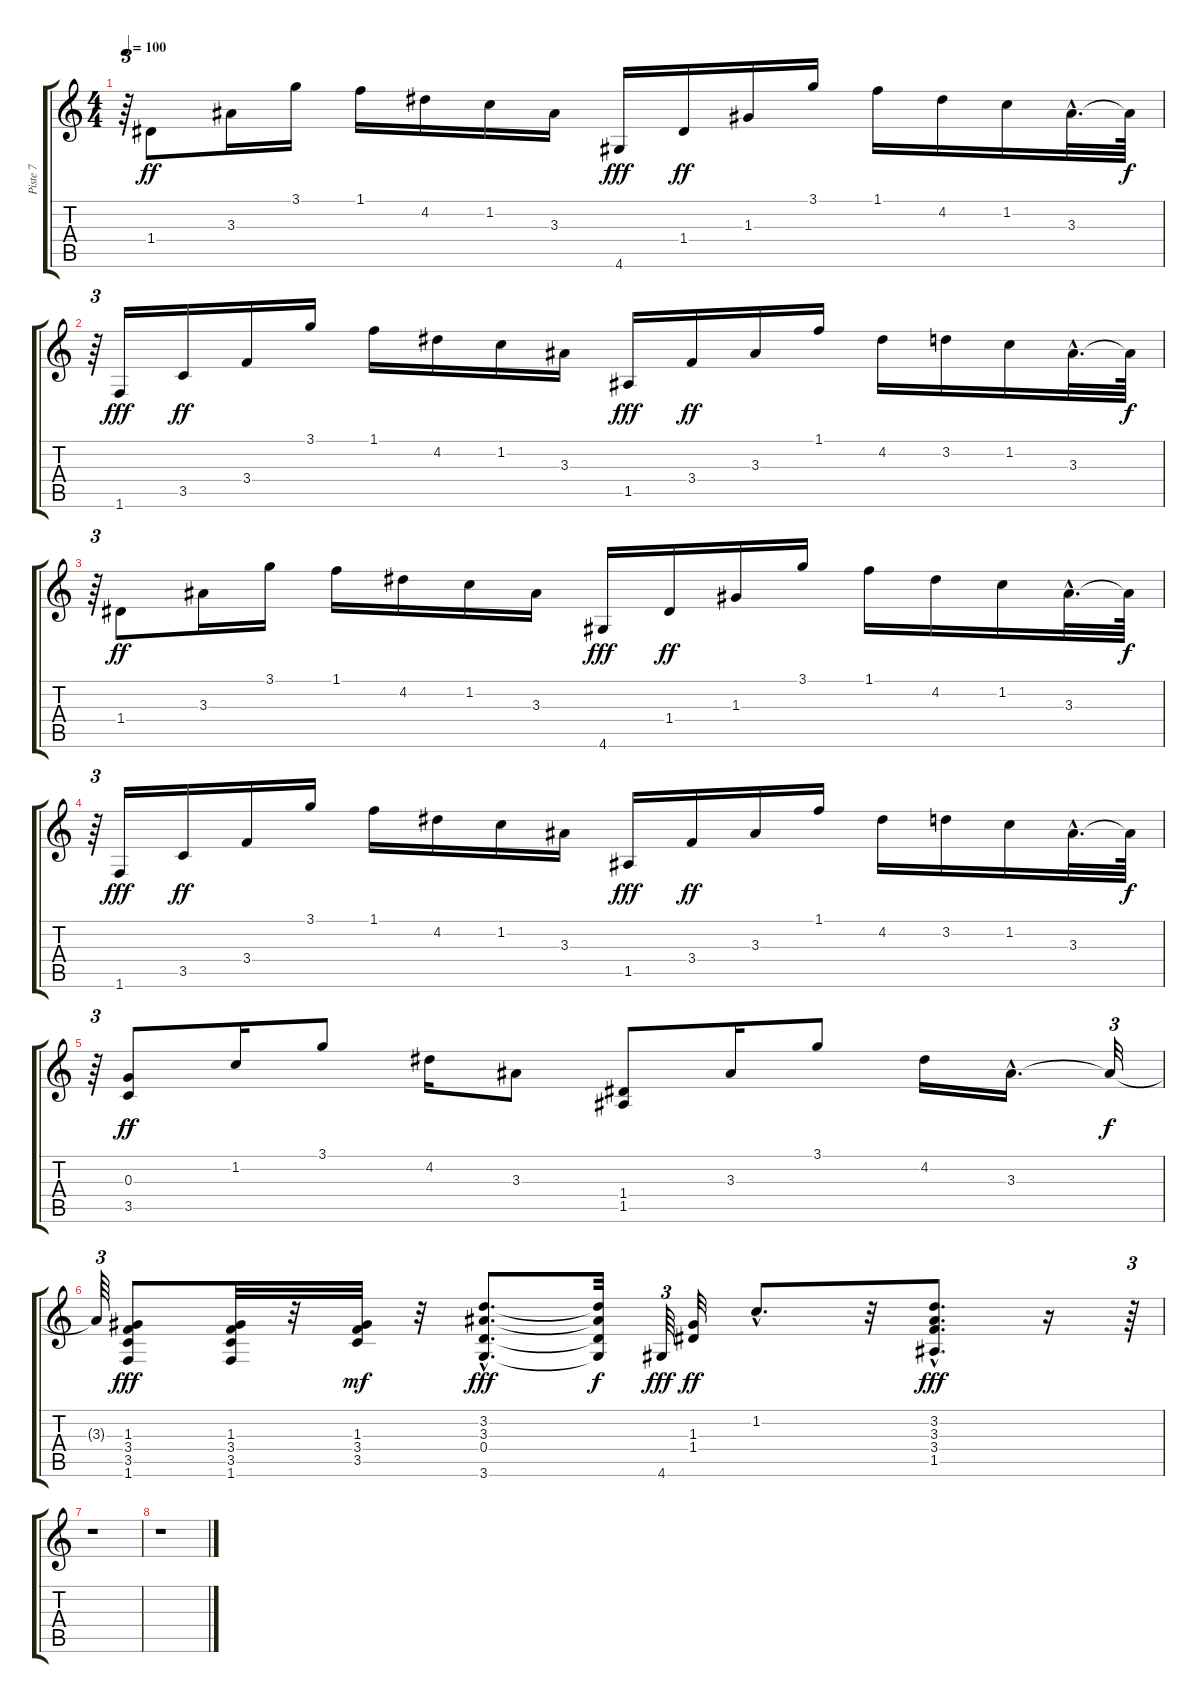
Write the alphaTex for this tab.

\track ("Piste 7" "Piste 7") {instrument acousticguitarsteel}
\staff {score tabs}
\tuning (E4 B3 G3 D3 A2 E2) {hide}
\ts (4 4)
\tempo 100
\clef g2
\ks c
r.64{tu (3 2) dy f} 1.4.8{dy ff} 3.3.16 3.1.16 1.1.16 4.2.16 1.2.16 3.3.16 4.6.16{dy fff} 1.4.16{dy ff} 1.3.16 3.1.16 1.1.16 4.2.16 1.2.16 3.3{hac}.32{d} 3.3{t}.64{dy f} |
r.64{tu (3 2)} 1.6.16{dy fff} 3.5.16{dy ff} 3.4.16 3.1.16 1.1.16 4.2.16 1.2.16 3.3.16 1.5.16{dy fff} 3.4.16{dy ff} 3.3.16 1.1.16 4.2.16 3.2.16 1.2.16 3.3{hac}.32{d} 3.3{t}.64{dy f} |
r.64{tu (3 2)} 1.4.8{dy ff} 3.3.16 3.1.16 1.1.16 4.2.16 1.2.16 3.3.16 4.6.16{dy fff} 1.4.16{dy ff} 1.3.16 3.1.16 1.1.16 4.2.16 1.2.16 3.3{hac}.32{d} 3.3{t}.64{dy f} |
r.64{tu (3 2)} 1.6.16{dy fff} 3.5.16{dy ff} 3.4.16 3.1.16 1.1.16 4.2.16 1.2.16 3.3.16 1.5.16{dy fff} 3.4.16{dy ff} 3.3.16 1.1.16 4.2.16 3.2.16 1.2.16 3.3{hac}.32{d} 3.3{t}.64{dy f} |
r.64{tu (3 2)} (0.3 3.5).8{dy ff} 1.2.16 3.1.8 4.2.16 3.3.8 (1.4 1.5).8 3.3.16 3.1.8 4.2.16 3.3{hac}.16{d} 3.3{t}.32{tu (3 2) dy f} |
3.3{t}.64{tu (3 2)} (1.3 3.4 3.5 1.6).8{dy fff} (1.3 3.4 3.5 1.6).32 r.32 (1.3 3.4 3.5).32{dy mf} r.32 (3.2{hac} 3.3{hac} 0.4{hac} 3.6{hac}).8{d dy fff} (3.2{t} 3.3{t} 0.4{t} 3.6{t}).32{dy f} 4.6.64{tu (3 2) dy fff} (1.3 1.4).32{dy ff} 1.2{hac}.8{d} r.32 (3.2{hac} 3.3{hac} 3.4{hac} 1.5{hac}).8{d dy fff} r.16 r.64{tu (3 2)} |
r.1 |
r.1
